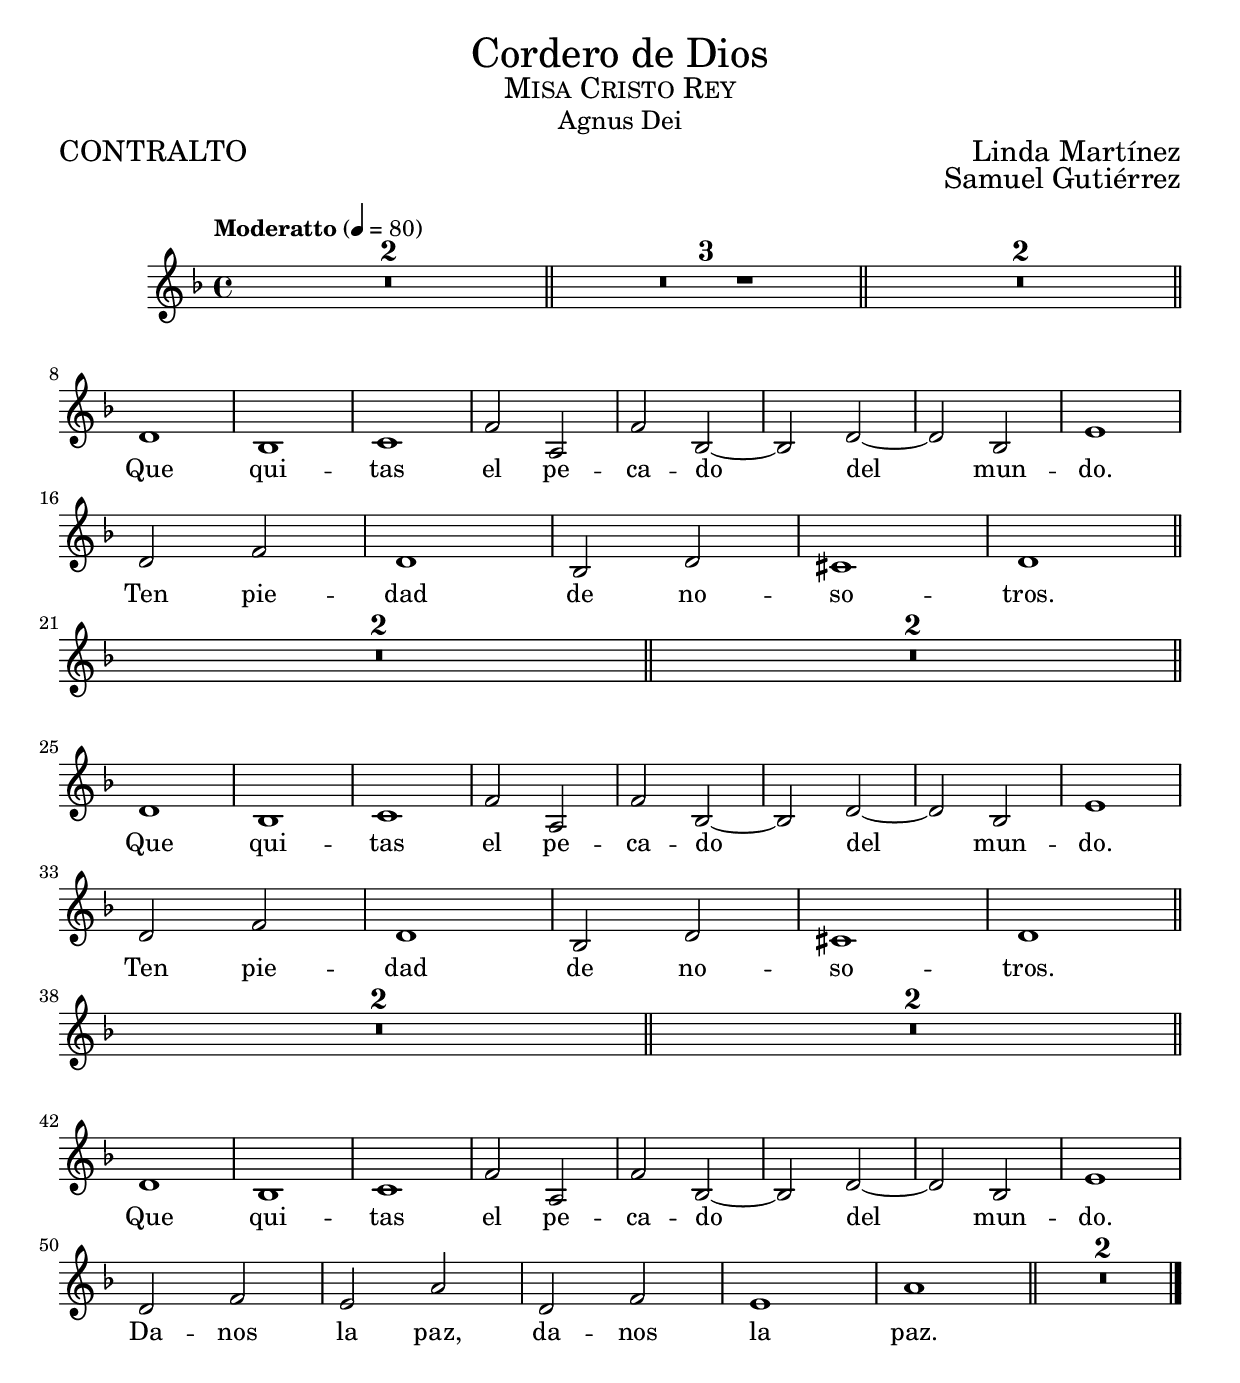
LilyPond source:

% Señor ten piedad - Renaissance way melody
% Music and accompaniment by serachsam

\language "espanol"
\version "2.23.2"

% --- Global parameters
particle = 1
jump = \break

% --- Includes
\include "global.ily"
\include "alto.ily"

% --- Global size
% #(set-global-staff-size 20)

% --- Header
\markup { \fill-line { \center-column { \fontsize #5 \title \fontsize #2 \smallCaps \subtitle \fontsize #1 \subsubtitle } } }
\markup { \fill-line { \fontsize #2 "CONTRALTO" \right-column { \fontsize #2 \autor } } }
\markup { \fill-line { " " \right-column { \fontsize #2 \arranger } } }
\markup { \fill-line { " " \right-column { \fontsize #2 \other } } }
\header {
  dedication = \dedication
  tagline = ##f
  breakbefore = ##t
}

% --- Music

% --- Harmonie

% --- Sheet
\score {
  <<
    \new Staff { <<
      \set Staff.midiInstrument = #"choir aahs"
      \new Voice = "alto" { << \global \alto_music >> }
      \new Lyrics \lyricsto "alto" { \alto_lyrics }
    >> }
  >>
  \midi { }
  \layout { }
}

% --- Paper
\paper{
  #(set-default-paper-size "letter")
}
